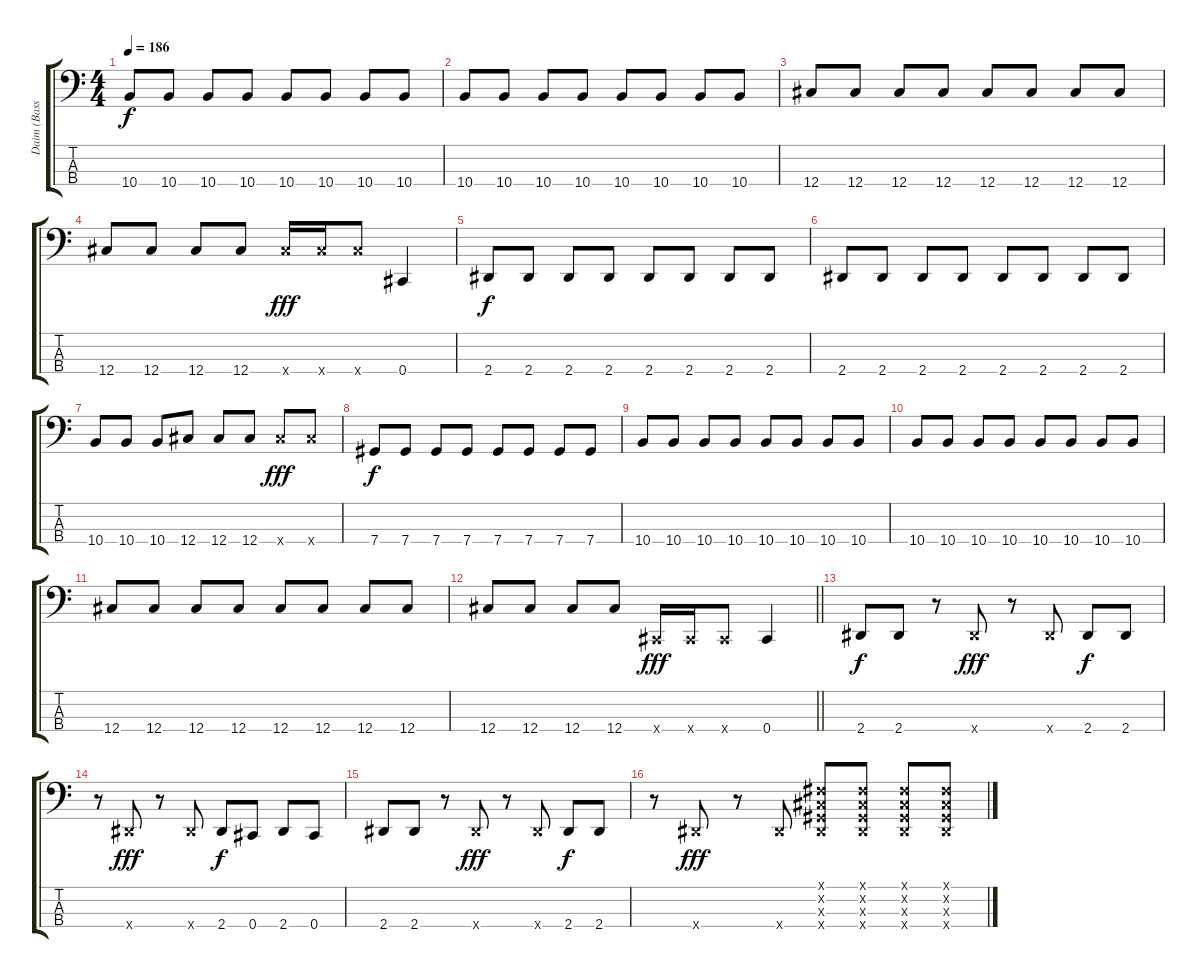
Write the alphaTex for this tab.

\track ("Daim (Bass)" "Daim (Bass") {instrument electricbasspick}
\staff {score tabs}
\tuning (Gb2 Db2 Ab1 Db1) {hide}
\ts (4 4)
\tempo 186
\clef f4
\ks c
10.4.8{dy f} 10.4.8 10.4.8 10.4.8 10.4.8 10.4.8 10.4.8 10.4.8 |
10.4.8 10.4.8 10.4.8 10.4.8 10.4.8 10.4.8 10.4.8 10.4.8 |
12.4.8 12.4.8 12.4.8 12.4.8 12.4.8 12.4.8 12.4.8 12.4.8 |
12.4.8 12.4.8 12.4.8 12.4.8 12.4{x}.16{dy fff} 12.4{x}.16 12.4{x}.8 0.4.4 |
2.4.8{dy f} 2.4.8 2.4.8 2.4.8 2.4.8 2.4.8 2.4.8 2.4.8 |
2.4.8 2.4.8 2.4.8 2.4.8 2.4.8 2.4.8 2.4.8 2.4.8 |
10.4.8 10.4.8 10.4.8 12.4.8 12.4.8 12.4.8 12.4{x}.8{dy fff} 12.4{x}.8 |
7.4.8{dy f} 7.4.8 7.4.8 7.4.8 7.4.8 7.4.8 7.4.8 7.4.8 |
10.4.8 10.4.8 10.4.8 10.4.8 10.4.8 10.4.8 10.4.8 10.4.8 |
10.4.8 10.4.8 10.4.8 10.4.8 10.4.8 10.4.8 10.4.8 10.4.8 |
12.4.8 12.4.8 12.4.8 12.4.8 12.4.8 12.4.8 12.4.8 12.4.8 |
\barLineRight lightlight
12.4.8 12.4.8 12.4.8 12.4.8 0.4{x}.16{dy fff} 0.4{x}.16 0.4{x}.8 0.4.4 |
2.4.8{dy f} 2.4.8 r.8 2.4{x}.8{dy fff} r.8 2.4{x}.8 2.4.8{dy f} 2.4.8 |
r.8 2.4{x}.8{dy fff} r.8 2.4{x}.8 2.4.8{dy f} 0.4.8 2.4.8 0.4.8 |
2.4.8 2.4.8 r.8 2.4{x}.8{dy fff} r.8 2.4{x}.8 2.4.8{dy f} 2.4.8 |
r.8 2.4{x}.8{dy fff} r.8 2.4{x}.8 (0.1{x} 0.2{x} 0.3{x} 2.4{x}).8 (0.1{x} 0.2{x} 0.3{x} 2.4{x}).8 (0.1{x} 0.2{x} 0.3{x} 2.4{x}).8 (0.1{x} 0.2{x} 0.3{x} 2.4{x}).8
